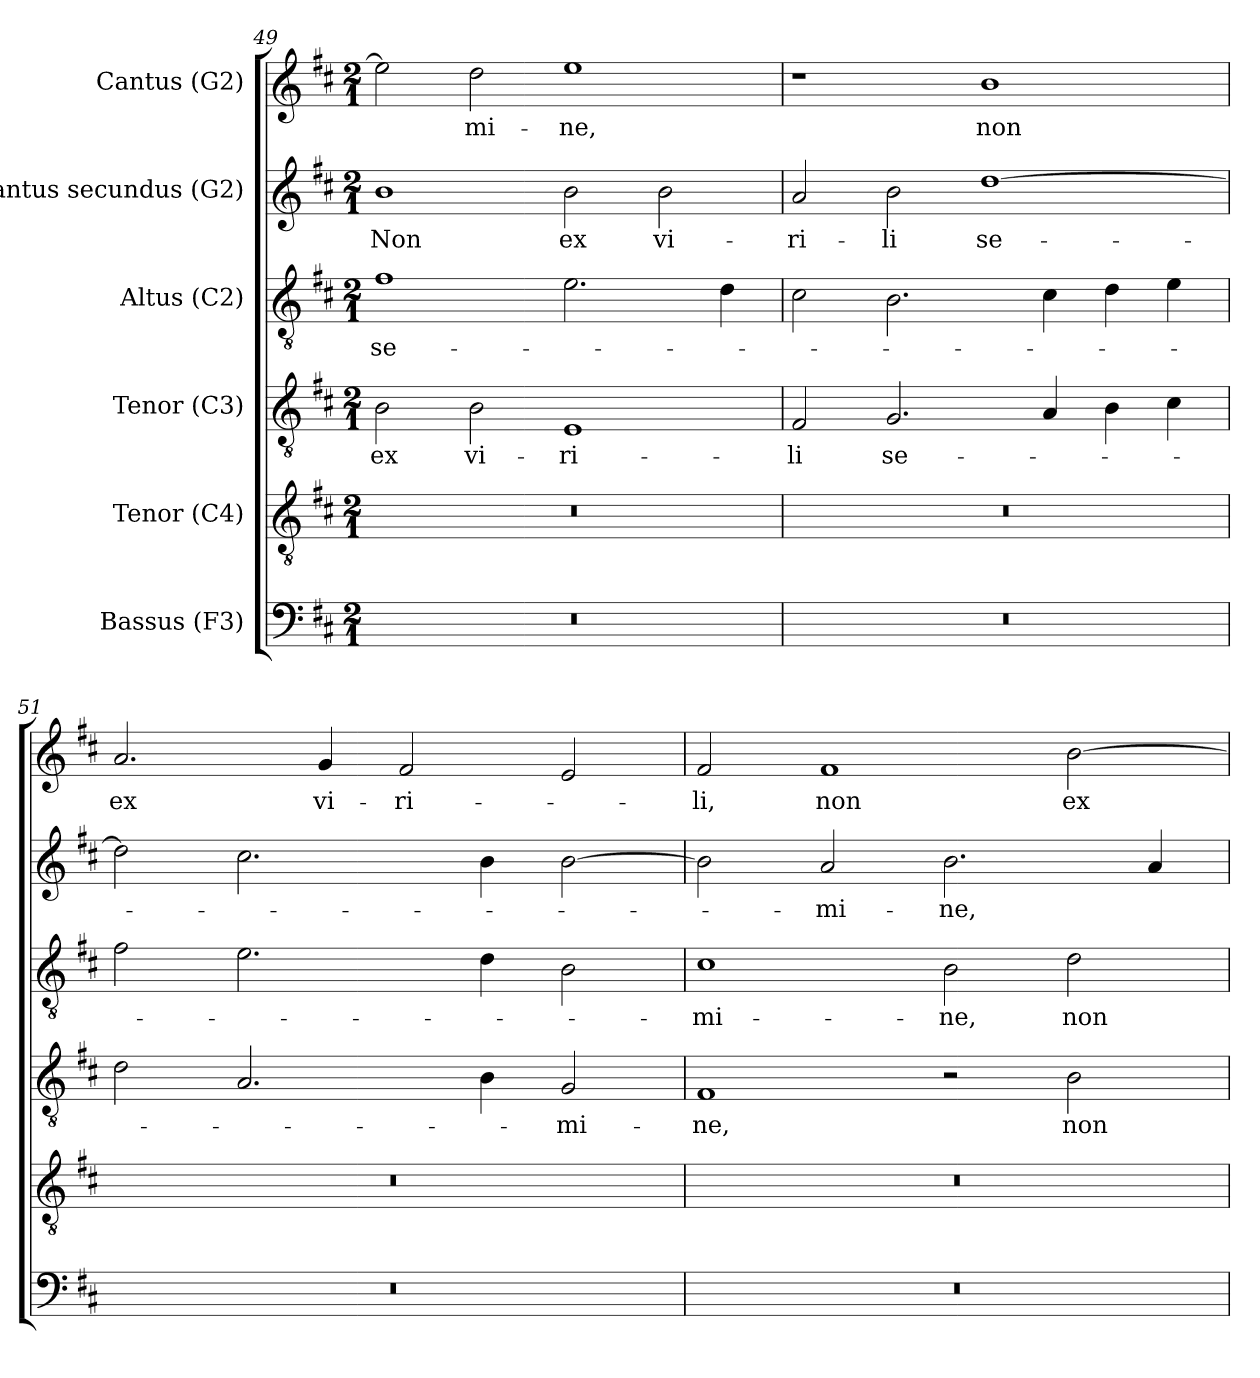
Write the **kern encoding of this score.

**kern	**kern	**kern	**text	**kern	**text	**kern	**text	**kern	**text
*part6	*part5	*part4	*part4	*part3	*part3	*part2	*part2	*part1	*part1
*staff6	*staff5	*staff4	*staff4	*staff3	*staff3	*staff2	*staff2	*staff1	*staff1
*I"Bassus (F3)	*I"Tenor (C4)	*I"Tenor (C3)	*	*I"Altus (C2)	*	*I"Cantus secundus (G2)	*	*I"Cantus (G2)	*
*clefF4	*clefGv2	*clefGv2	*	*clefGv2	*	*clefG2	*	*clefG2	*
*	*	*	*	*ITrd7c12	*	*	*	*	*
*k[f#c#]	*k[f#c#]	*k[f#c#]	*	*k[f#c#]	*	*k[f#c#]	*	*k[f#c#]	*
*D:	*D:	*D:	*	*D:	*	*D:	*	*D:	*
*M2/1	*M2/1	*M2/1	*	*M2/1	*	*M2/1	*	*M2/1	*
=49	=49	=49	=49	=49	=49	=49	=49	=49	=49
!LO:N:vis=1	!LO:N:vis=1	!	!	!	!	!	!	!	!
!	!	!	!LO:LY:b:color=#000000	!	!	!	!	!	!
!	!	!	!	!	!LO:LY:b:color=#000000	!	!	!	!
!	!	!	!	!	!	!	!LO:LY:b:color=#000000	!	!
0r	0r	2Bi\	ex	1F#i	se-	1bi	Non	2eei\]	.
!	!	!	!LO:LY:b:color=#000000	!	!	!	!	!	!
!	!	!	!	!	!	!	!	!	!LO:LY:b:color=#000000
.	.	2Bi\	vi-	.	.	.	.	2ddi\	-mi-
!	!	!	!LO:LY:b:color=#000000	!	!	!	!	!	!
!	!	!	!	!	!	!	!LO:LY:b:color=#000000	!	!
!	!	!	!	!	!	!	!	!	!LO:LY:b:color=#000000
.	.	1Ei	-ri-	2.Ei\	.	2bi\	ex	1eei	-ne,
!	!	!	!	!	!	!	!LO:LY:b:color=#000000	!	!
.	.	.	.	.	.	2bi\	vi-	.	.
.	.	.	.	4Di\	.	.	.	.	.
=50	=50	=50	=50	=50	=50	=50	=50	=50	=50
!LO:N:vis=1	!LO:N:vis=1	!	!	!	!	!	!	!	!
!	!	!	!LO:LY:b:color=#000000	!	!	!	!	!	!
!	!	!	!	!	!	!	!LO:LY:b:color=#000000	!	!
0r	0r	2F#i/	-li	2C#i\	.	2ai/	-ri-	1r	.
!	!	!	!LO:LY:b:color=#000000	!	!	!	!	!	!
!	!	!	!	!	!	!	!LO:LY:b:color=#000000	!	!
.	.	2.Gi/	se-	2.BBi\	.	2bi\	-li	.	.
!	!	!	!	!	!	!	!LO:LY:b:color=#000000	!	!
!	!	!	!	!	!	!	!	!	!LO:LY:b:color=#000000
.	.	.	.	.	.	[1ddi	se-	1bi	non
.	.	4Ai/	.	4C#i\	.	.	.	.	.
.	.	4Bi\	.	4Di\	.	.	.	.	.
.	.	4c#i\	.	4Ei\	.	.	.	.	.
!!LO:LB:g=z
=51	=51	=51	=51	=51	=51	=51	=51	=51	=51
!LO:N:vis=1	!LO:N:vis=1	!	!	!	!	!	!	!	!
!	!	!	!	!	!	!	!	!	!LO:LY:b:color=#000000
0r	0r	2di\	.	2F#i\	.	2ddi\]	.	2.ai/	ex
.	.	2.Ai/	.	2.Ei\	.	2.cc#i\	.	.	.
!	!	!	!	!	!	!	!	!	!LO:LY:b:color=#000000
.	.	.	.	.	.	.	.	4gi/	vi-
!	!	!	!	!	!	!	!	!	!LO:LY:b:color=#000000
.	.	.	.	.	.	.	.	2f#i/	-ri-
.	.	4Bi\	.	4Di\	.	4bi\	.	.	.
!	!	!	!LO:LY:b:color=#000000	!	!	!	!	!	!
.	.	2Gi/	-mi-	2BBi\	.	[2bi\	.	2ei/	.
=52	=52	=52	=52	=52	=52	=52	=52	=52	=52
!LO:N:vis=1	!LO:N:vis=1	!	!	!	!	!	!	!	!
!	!	!	!LO:LY:b:color=#000000	!	!	!	!	!	!
!	!	!	!	!	!LO:LY:b:color=#000000	!	!	!	!
!	!	!	!	!	!	!	!	!	!LO:LY:b:color=#000000
0r	0r	1F#i	-ne,	1C#i	-mi-	2bi\]	.	2f#i/	-li,
!	!	!	!	!	!	!	!LO:LY:b:color=#000000	!	!
!	!	!	!	!	!	!	!	!	!LO:LY:b:color=#000000
.	.	.	.	.	.	2ai/	-mi-	1f#i	non
!	!	!	!	!	!LO:LY:b:color=#000000	!	!	!	!
!	!	!	!	!	!	!	!LO:LY:b:color=#000000	!	!
.	.	2r	.	2BBi\	-ne,	2.bi\	-ne,	.	.
!	!	!	!LO:LY:b:color=#000000	!	!	!	!	!	!
!	!	!	!	!	!LO:LY:b:color=#000000	!	!	!	!
!	!	!	!	!	!	!	!	!	!LO:LY:b:color=#000000
.	.	2Bi\	non	2Di\	non	.	.	[2bi\	ex
.	.	.	.	.	.	4ai/	.	.	.
=	=	=	=	=	=	=	=	=	=
*-	*-	*-	*-	*-	*-	*-	*-	*-	*-
